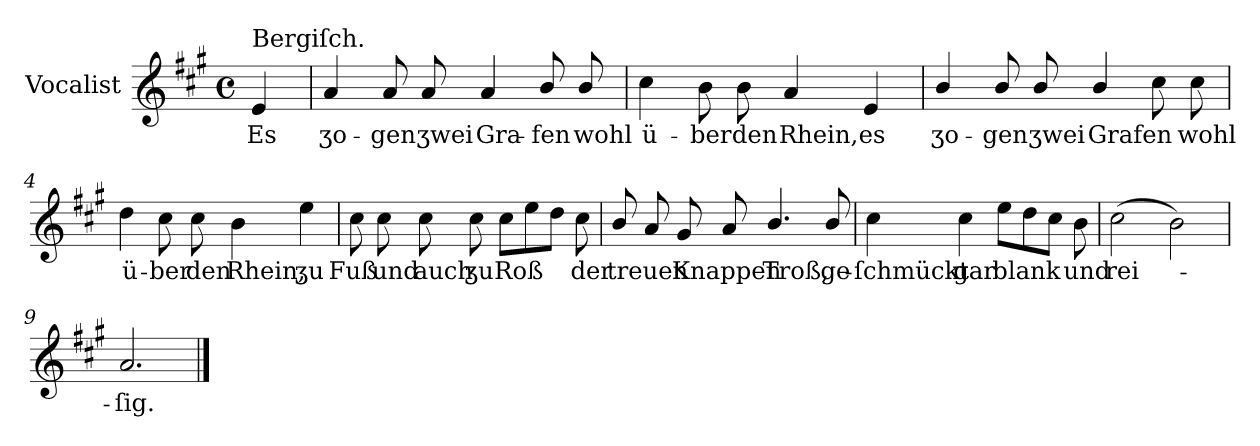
**kern	**text
*part1	*part1
*staff1	*staff1
*I"Vocalist	*
*k[f#c#g#]	*
*A:	*
*M4/4	*
*met(c)	*
=	=
!LO:TX:a:t=Bergiſch.	!
4e	Es
=1	=1
4a	ʒo-
8a	-gen
8a	ʒwei
4a	Gra-
8b/	-fen
8b/	wohl
=2	=2
4cc#	ü-
8b	-ber
8b	den
4a	Rhein,
4e	es
=3	=3
4b/	ʒo-
8b/	-gen
8b/	ʒwei
4b/	Grafen
8cc#	.
8cc#	wohl
=4	=4
4dd	ü-
8cc#	-ber
8cc#	den
4b	Rhein,
4ee	ʒu
=5	=5
8cc#	Fuß
8cc#	und
8cc#	auch
8cc#	ʒu
8cc#L	Roß
8ee	.
8ddJ	.
8cc#	der
=6	=6
8b/	treuen
8a	.
8g#	Knappen
8a	.
4.b/	Troß,
8b/	ge-
=7	=7
4cc#	-ſchmückt
4cc#	gar
8eeL	blank
8dd	.
8cc#J	.
8b	und
=8	=8
(2cc#	rei-
2b)	.
=9	=9
2.a	-ſig.
==	==
*-	*-
